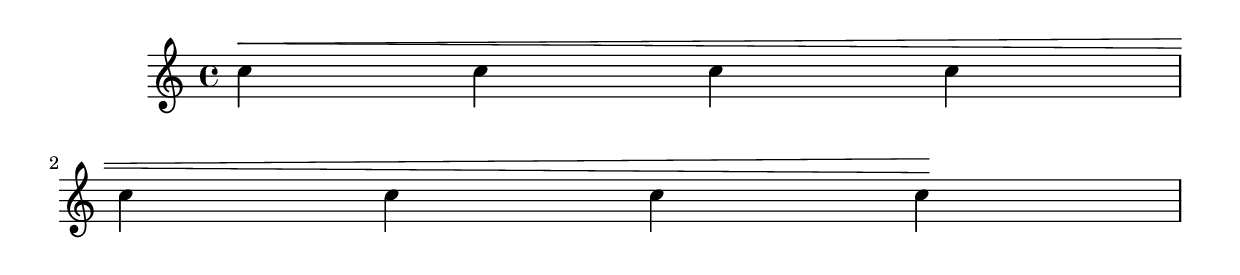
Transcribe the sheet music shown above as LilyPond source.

\version "2.19.21"

\header {
  texidoc = "Broken hairpins are not printed too high after treble clefs.
"
}

\relative {
  c''4^\< c c c \break c c c c\! |
}
